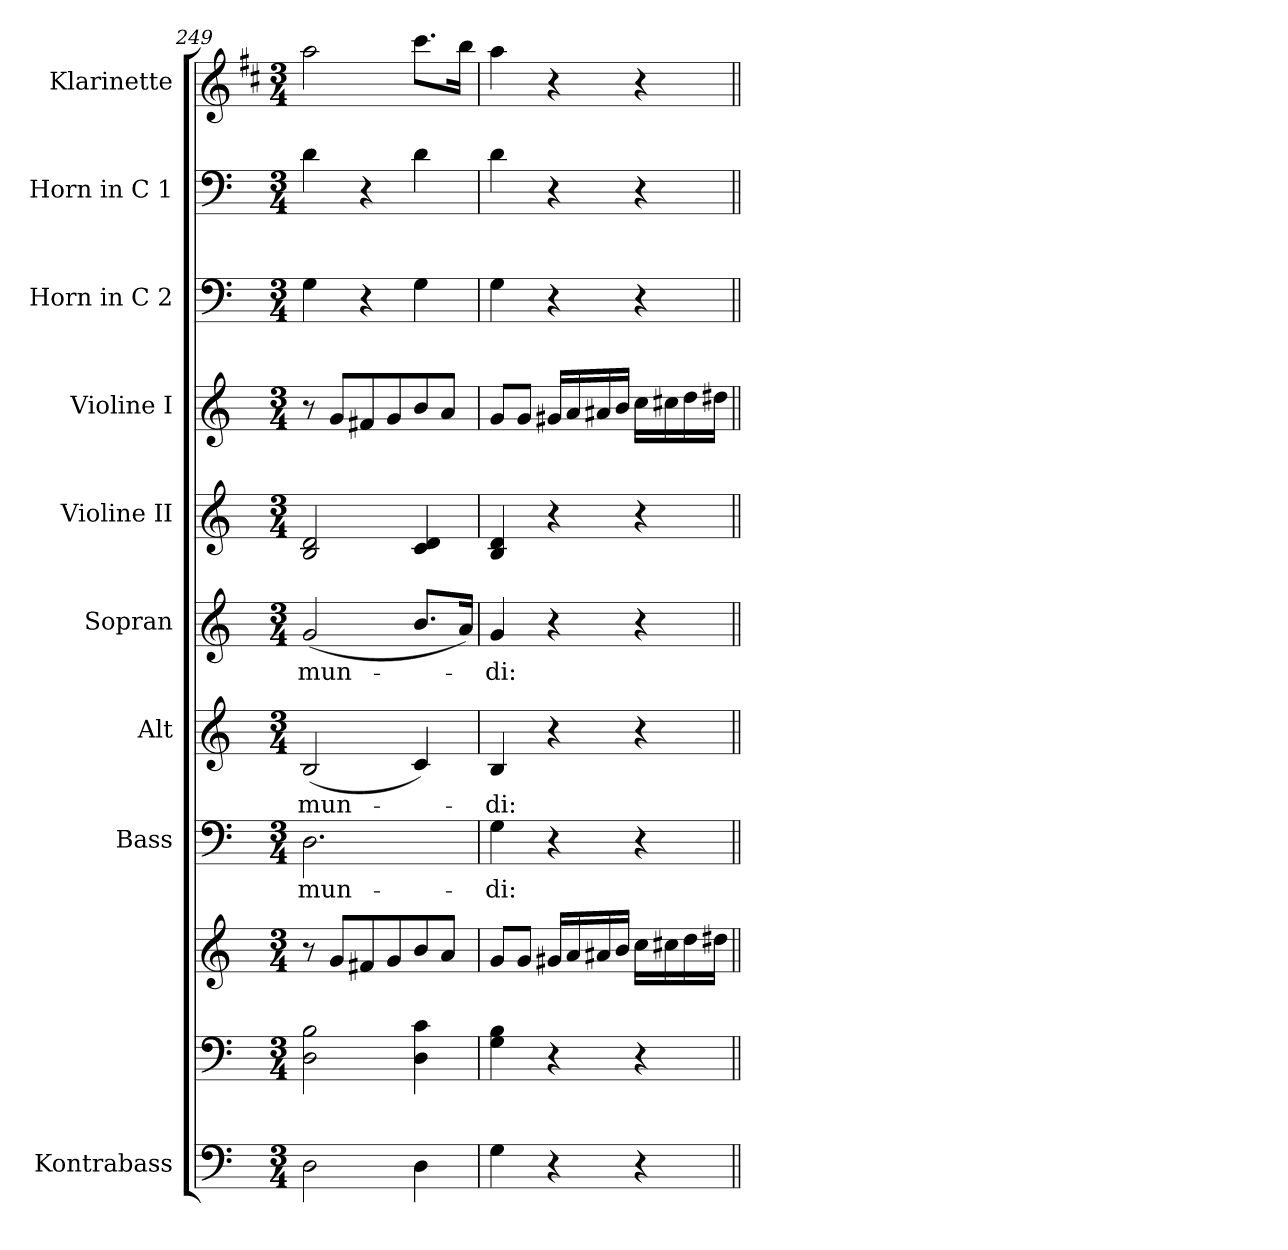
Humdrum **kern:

**kern	**kern	**kern	**kern	**text	**kern	**text	**kern	**text	**kern	**kern	**kern	**kern	**kern
*part10	*part9	*part9	*part8	*part8	*part7	*part7	*part6	*part6	*part5	*part4	*part3	*part2	*part1
*staff11	*staff10	*staff9	*staff8	*staff8	*staff7	*staff7	*staff6	*staff6	*staff5	*staff4	*staff3	*staff2	*staff1
*I"Kontrabass	*	*	*I"Bass	*	*I"Alt	*	*I"Sopran	*	*I"Violine II	*I"Violine I	*I"Horn in C 2	*I"Horn in C 1	*I"Klarinette
*I'Kb.	*	*	*I'B.	*	*I'A.	*	*I'S.	*	*I'Vl. II	*I'Vl. I	*I'Horn 2	*I'Horn 1	*I'Kl.
*clefF4	*clefF4	*clefG2	*clefF4	*	*clefG2	*	*clefG2	*	*clefG2	*clefG2	*clefF4	*clefF4	*clefG2
*ITrd7c12	*	*	*	*	*	*	*	*	*	*	*	*	*ITrd1c2
*k[]	*k[]	*k[]	*k[]	*	*k[]	*	*k[]	*	*k[]	*k[]	*k[]	*k[]	*k[]
*C:	*C:	*C:	*C:	*	*C:	*	*C:	*	*C:	*C:	*C:	*C:	*C:
*M3/4	*M3/4	*M3/4	*M3/4	*	*M3/4	*	*M3/4	*	*M3/4	*M3/4	*M3/4	*M3/4	*M3/4
=249	=249	=249	=249	=249	=249	=249	=249	=249	=249	=249	=249	=249	=249
!	!	!	!	!LO:LY:b	!	!LO:LY:b	!	!LO:LY:b	!	!	!	!	!
2DD\	2D\ 2B\	8r	2.D\	mun-	(<2B/	mun-	(<2g/	mun-	2B/ 2d/	8r	4G\	4d\	2gg\
.	.	8g/L	.	.	.	.	.	.	.	8g/L	.	.	.
.	.	8f#X/	.	.	.	.	.	.	.	8f#X/	4r	4r	.
.	.	8g/	.	.	.	.	.	.	.	8g/	.	.	.
4DD\	4D\ 4c\	8b/	.	.	4c/)	.	8.b/L	.	4c/ 4d/	8b/	4G\	4d\	8.bb\L
.	.	8a/J	.	.	.	.	.	.	.	8a/J	.	.	.
.	.	.	.	.	.	.	16a/Jk)	.	.	.	.	.	16aa\Jk
=250	=250	=250	=250	=250	=250	=250	=250	=250	=250	=250	=250	=250	=250
!	!	!	!	!LO:LY:b	!	!LO:LY:b	!	!LO:LY:b	!	!	!	!	!
4GG\	4G\ 4B\	8g/L	4G\	-di:	4B/	-di:	4g/	-di:	4B/ 4d/	8g/L	4G\	4d\	4gg\
.	.	8g/J	.	.	.	.	.	.	.	8g/J	.	.	.
4r	4r	16g#X/LL	4r	.	4r	.	4r	.	4r	16g#X/LL	4r	4r	4r
.	.	16a/	.	.	.	.	.	.	.	16a/	.	.	.
.	.	16a#X/	.	.	.	.	.	.	.	16a#X/	.	.	.
.	.	16b/JJ	.	.	.	.	.	.	.	16b/JJ	.	.	.
4r	4r	16cc\LL	4r	.	4r	.	4r	.	4r	16cc\LL	4r	4r	4r
.	.	16cc#X\	.	.	.	.	.	.	.	16cc#X\	.	.	.
.	.	16dd\	.	.	.	.	.	.	.	16dd\	.	.	.
.	.	16dd#X\JJ	.	.	.	.	.	.	.	16dd#X\JJ	.	.	.
=||	=||	=||	=||	=||	=||	=||	=||	=||	=||	=||	=||	=||	=||
*-	*-	*-	*-	*-	*-	*-	*-	*-	*-	*-	*-	*-	*-
